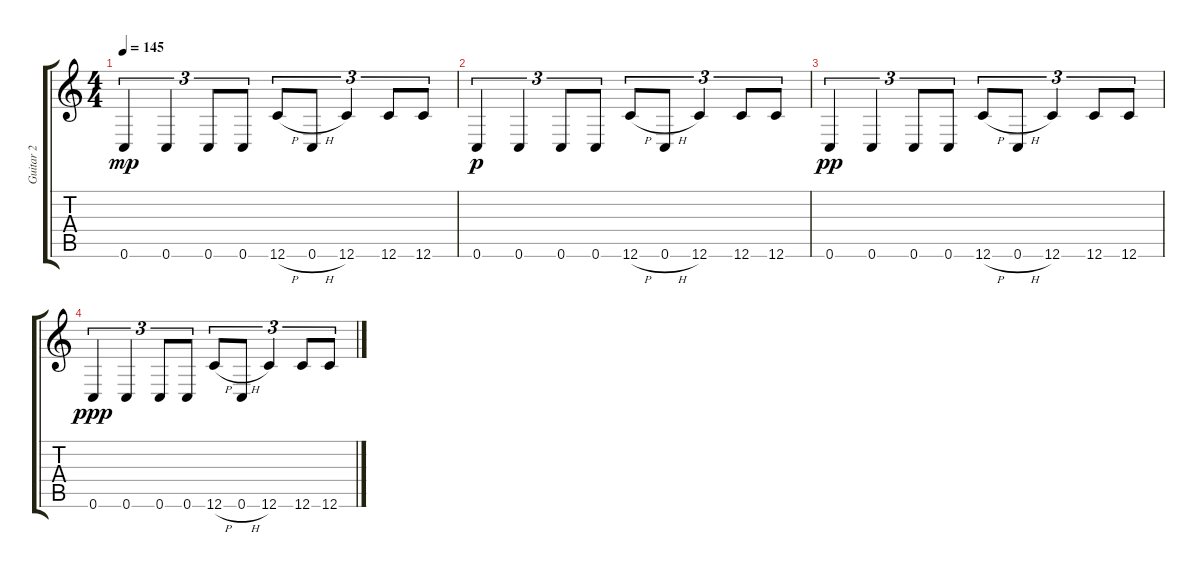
\track ("Guitar 2" "Guitar 2") {instrument distortionguitar}
\staff {score tabs}
\tuning (D4 A3 F3 C3 G2 C2) {hide}
\ts (4 4)
\tempo 145
\clef g2
\ks c
0.6.4{tu (3 2) dy mp} 0.6.4{tu (3 2)} 0.6.8{tu (3 2)} 0.6.8{tu (3 2)} 12.6{h}.8{tu (3 2)} 0.6{h}.8{tu (3 2)} 12.6.4{tu (3 2)} 12.6.8{tu (3 2)} 12.6.8{tu (3 2)} |
0.6.4{tu (3 2) dy p} 0.6.4{tu (3 2)} 0.6.8{tu (3 2)} 0.6.8{tu (3 2)} 12.6{h}.8{tu (3 2)} 0.6{h}.8{tu (3 2)} 12.6.4{tu (3 2)} 12.6.8{tu (3 2)} 12.6.8{tu (3 2)} |
0.6.4{tu (3 2) dy pp} 0.6.4{tu (3 2)} 0.6.8{tu (3 2)} 0.6.8{tu (3 2)} 12.6{h}.8{tu (3 2)} 0.6{h}.8{tu (3 2)} 12.6.4{tu (3 2)} 12.6.8{tu (3 2)} 12.6.8{tu (3 2)} |
0.6.4{tu (3 2) dy ppp} 0.6.4{tu (3 2)} 0.6.8{tu (3 2)} 0.6.8{tu (3 2)} 12.6{h}.8{tu (3 2)} 0.6{h}.8{tu (3 2)} 12.6.4{tu (3 2)} 12.6.8{tu (3 2)} 12.6.8{tu (3 2)}
